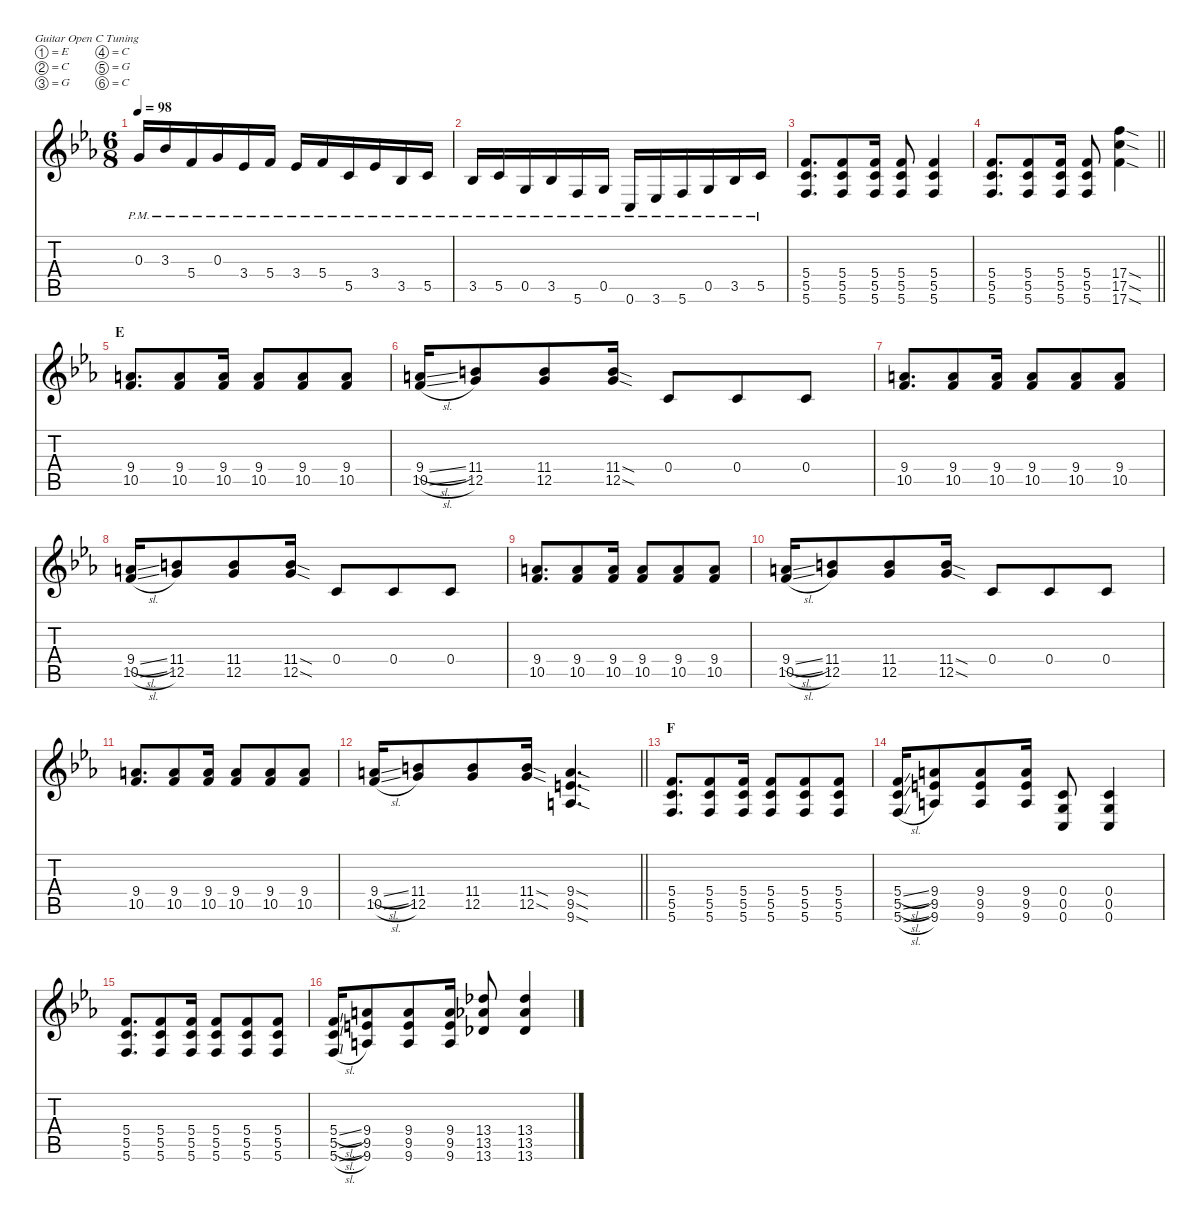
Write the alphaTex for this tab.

\defaultSystemsLayout 4
\hideDynamics
\bracketExtendMode nobrackets
\singleTrackTrackNamePolicy hidden
\multiTrackTrackNamePolicy hidden
\firstSystemTrackNameMode fullname
\firstSystemTrackNameOrientation horizontal
\otherSystemsTrackNameOrientation horizontal
\track ("Jed Simon" "dist.guit.") {instrument distortionguitar}
\staff {score tabs}
\tuning (E4 C4 G3 C3 G2 C2)
\ts (6 8)
\tempo 98
\clef g2
\ks eb
0.3{pm acc forcenatural}.16{dy f beam Up} 3.3{pm acc b}.16{beam Up} 5.4{pm acc forcenatural}.16{beam Up} 0.3{pm acc forcenatural}.16{beam Up} 3.4{pm acc b}.16{beam Up} 5.4{pm acc forcenatural}.16{beam Up} 3.4{pm acc b}.16{beam Up} 5.4{pm acc forcenatural}.16{beam Up} 5.5{pm acc forcenatural}.16{beam Up} 3.4{pm acc b}.16{beam Up} 3.5{pm acc b}.16{beam Up} 5.5{pm acc forcenatural}.16{beam Up} |
3.5{pm acc b}.16{beam Up} 5.5{pm acc forcenatural}.16{beam Up} 0.5{pm acc forcenatural}.16{beam Up} 3.5{pm acc b}.16{beam Up} 5.6{pm acc forcenatural}.16{beam Up} 0.5{pm acc forcenatural}.16{beam Up} 0.6{pm acc forcenatural}.16{beam Up} 3.6{pm acc b}.16{beam Up} 5.6{pm acc forcenatural}.16{beam Up} 0.5{pm acc forcenatural}.16{beam Up} 3.5{pm acc b}.16{beam Up} 5.5{pm acc forcenatural}.16{beam Up} |
(5.4{acc forcenatural} 5.5{acc forcenatural} 5.6{acc forcenatural}).8{d beam Up} (5.4{acc forcenatural} 5.5{acc forcenatural} 5.6{acc forcenatural}).8{beam Up} (5.4{acc forcenatural} 5.5{acc forcenatural} 5.6{acc forcenatural}).16{beam Up} (5.4{acc forcenatural} 5.5{acc forcenatural} 5.6{acc forcenatural}).8{beam Up} (5.4{acc forcenatural} 5.5{acc forcenatural} 5.6{acc forcenatural}).4{beam Up} |
\barLineRight lightlight
(5.4{acc forcenatural} 5.5{acc forcenatural} 5.6{acc forcenatural}).8{d beam Up} (5.4{acc forcenatural} 5.5{acc forcenatural} 5.6{acc forcenatural}).8{beam Up} (5.4{acc forcenatural} 5.5{acc forcenatural} 5.6{acc forcenatural}).16{beam Up} (5.4{acc forcenatural} 5.5{acc forcenatural} 5.6{acc forcenatural}).8{beam Up} (17.4{sod acc forcenatural} 17.5{sod acc forcenatural} 17.6{sod acc forcenatural}).4{beam Down} |
\section ("" "E")
(9.4{acc forcenatural} 10.5{acc forcenatural}).8{d beam Up} (9.4{acc forcenatural} 10.5{acc forcenatural}).8{beam Up} (9.4{acc forcenatural} 10.5{acc forcenatural}).16{beam Up} (9.4{acc forcenatural} 10.5{acc forcenatural}).8{beam Up} (9.4{acc forcenatural} 10.5{acc forcenatural}).8{beam Up} (9.4{acc forcenatural} 10.5{acc forcenatural}).8{beam Up} |
(9.4{sl acc forcenatural} 10.5{sl acc forcenatural}).16{beam Up} (11.4{acc forcenatural} 12.5{acc forcenatural}).8{beam Up} (11.4{acc forcenatural} 12.5{acc forcenatural}).8{beam Up} (11.4{sod acc forcenatural} 12.5{sod acc forcenatural}).16{beam Up} 0.4{acc forcenatural}.8{beam Up} 0.4{acc forcenatural}.8{beam Up} 0.4{acc forcenatural}.8{beam Up} |
(9.4{acc forcenatural} 10.5{acc forcenatural}).8{d beam Up} (9.4{acc forcenatural} 10.5{acc forcenatural}).8{beam Up} (9.4{acc forcenatural} 10.5{acc forcenatural}).16{beam Up} (9.4{acc forcenatural} 10.5{acc forcenatural}).8{beam Up} (9.4{acc forcenatural} 10.5{acc forcenatural}).8{beam Up} (9.4{acc forcenatural} 10.5{acc forcenatural}).8{beam Up} |
(9.4{sl acc forcenatural} 10.5{sl acc forcenatural}).16{beam Up} (11.4{acc forcenatural} 12.5{acc forcenatural}).8{beam Up} (11.4{acc forcenatural} 12.5{acc forcenatural}).8{beam Up} (11.4{sod acc forcenatural} 12.5{sod acc forcenatural}).16{beam Up} 0.4{acc forcenatural}.8{beam Up} 0.4{acc forcenatural}.8{beam Up} 0.4{acc forcenatural}.8{beam Up} |
(9.4{acc forcenatural} 10.5{acc forcenatural}).8{d beam Up} (9.4{acc forcenatural} 10.5{acc forcenatural}).8{beam Up} (9.4{acc forcenatural} 10.5{acc forcenatural}).16{beam Up} (9.4{acc forcenatural} 10.5{acc forcenatural}).8{beam Up} (9.4{acc forcenatural} 10.5{acc forcenatural}).8{beam Up} (9.4{acc forcenatural} 10.5{acc forcenatural}).8{beam Up} |
(9.4{sl acc forcenatural} 10.5{sl acc forcenatural}).16{beam Up} (11.4{acc forcenatural} 12.5{acc forcenatural}).8{beam Up} (11.4{acc forcenatural} 12.5{acc forcenatural}).8{beam Up} (11.4{sod acc forcenatural} 12.5{sod acc forcenatural}).16{beam Up} 0.4{acc forcenatural}.8{beam Up} 0.4{acc forcenatural}.8{beam Up} 0.4{acc forcenatural}.8{beam Up} |
(9.4{acc forcenatural} 10.5{acc forcenatural}).8{d beam Up} (9.4{acc forcenatural} 10.5{acc forcenatural}).8{beam Up} (9.4{acc forcenatural} 10.5{acc forcenatural}).16{beam Up} (9.4{acc forcenatural} 10.5{acc forcenatural}).8{beam Up} (9.4{acc forcenatural} 10.5{acc forcenatural}).8{beam Up} (9.4{acc forcenatural} 10.5{acc forcenatural}).8{beam Up} |
\barLineRight lightlight
(9.4{sl acc forcenatural} 10.5{sl acc forcenatural}).16{beam Up} (11.4{acc forcenatural} 12.5{acc forcenatural}).8{beam Up} (11.4{acc forcenatural} 12.5{acc forcenatural}).8{beam Up} (11.4{sod acc forcenatural} 12.5{sod acc forcenatural}).16{beam Up} (9.4{sod acc forcenatural} 9.5{sod acc forcenatural} 9.6{sod acc forcenatural}).4{d beam Up} |
\section ("" "F")
(5.4{acc forcenatural} 5.5{acc forcenatural} 5.6{acc forcenatural}).8{d beam Up} (5.4{acc forcenatural} 5.5{acc forcenatural} 5.6{acc forcenatural}).8{beam Up} (5.4{acc forcenatural} 5.5{acc forcenatural} 5.6{acc forcenatural}).16{beam Up} (5.4{acc forcenatural} 5.5{acc forcenatural} 5.6{acc forcenatural}).8{beam Up} (5.4{acc forcenatural} 5.5{acc forcenatural} 5.6{acc forcenatural}).8{beam Up} (5.4{acc forcenatural} 5.5{acc forcenatural} 5.6{acc forcenatural}).8{beam Up} |
(5.4{sl acc forcenatural} 5.5{sl acc forcenatural} 5.6{sl acc forcenatural}).16{beam Up} (9.4{acc forcenatural} 9.5{acc forcenatural} 9.6{acc forcenatural}).8{beam Up} (9.4{acc forcenatural} 9.5{acc forcenatural} 9.6{acc forcenatural}).8{beam Up} (9.4{acc forcenatural} 9.5{acc forcenatural} 9.6{acc forcenatural}).16{beam Up} (0.4{acc forcenatural} 0.5{acc forcenatural} 0.6{acc forcenatural}).8{beam Up} (0.4{acc forcenatural} 0.5{acc forcenatural} 0.6{acc forcenatural}).4{beam Up} |
(5.4{acc forcenatural} 5.5{acc forcenatural} 5.6{acc forcenatural}).8{d beam Up} (5.4{acc forcenatural} 5.5{acc forcenatural} 5.6{acc forcenatural}).8{beam Up} (5.4{acc forcenatural} 5.5{acc forcenatural} 5.6{acc forcenatural}).16{beam Up} (5.4{acc forcenatural} 5.5{acc forcenatural} 5.6{acc forcenatural}).8{beam Up} (5.4{acc forcenatural} 5.5{acc forcenatural} 5.6{acc forcenatural}).8{beam Up} (5.4{acc forcenatural} 5.5{acc forcenatural} 5.6{acc forcenatural}).8{beam Up} |
(5.4{sl acc forcenatural} 5.5{sl acc forcenatural} 5.6{sl acc forcenatural}).16{beam Up} (9.4{acc forcenatural} 9.5{acc forcenatural} 9.6{acc forcenatural}).8{beam Up} (9.4{acc forcenatural} 9.5{acc forcenatural} 9.6{acc forcenatural}).8{beam Up} (9.4{acc forcenatural} 9.5{acc forcenatural} 9.6{acc forcenatural}).16{beam Up} (13.4{acc b} 13.5{acc b} 13.6{acc b}).8{beam Up} (13.4{acc b} 13.5{acc b} 13.6{acc b}).4{beam Up}
